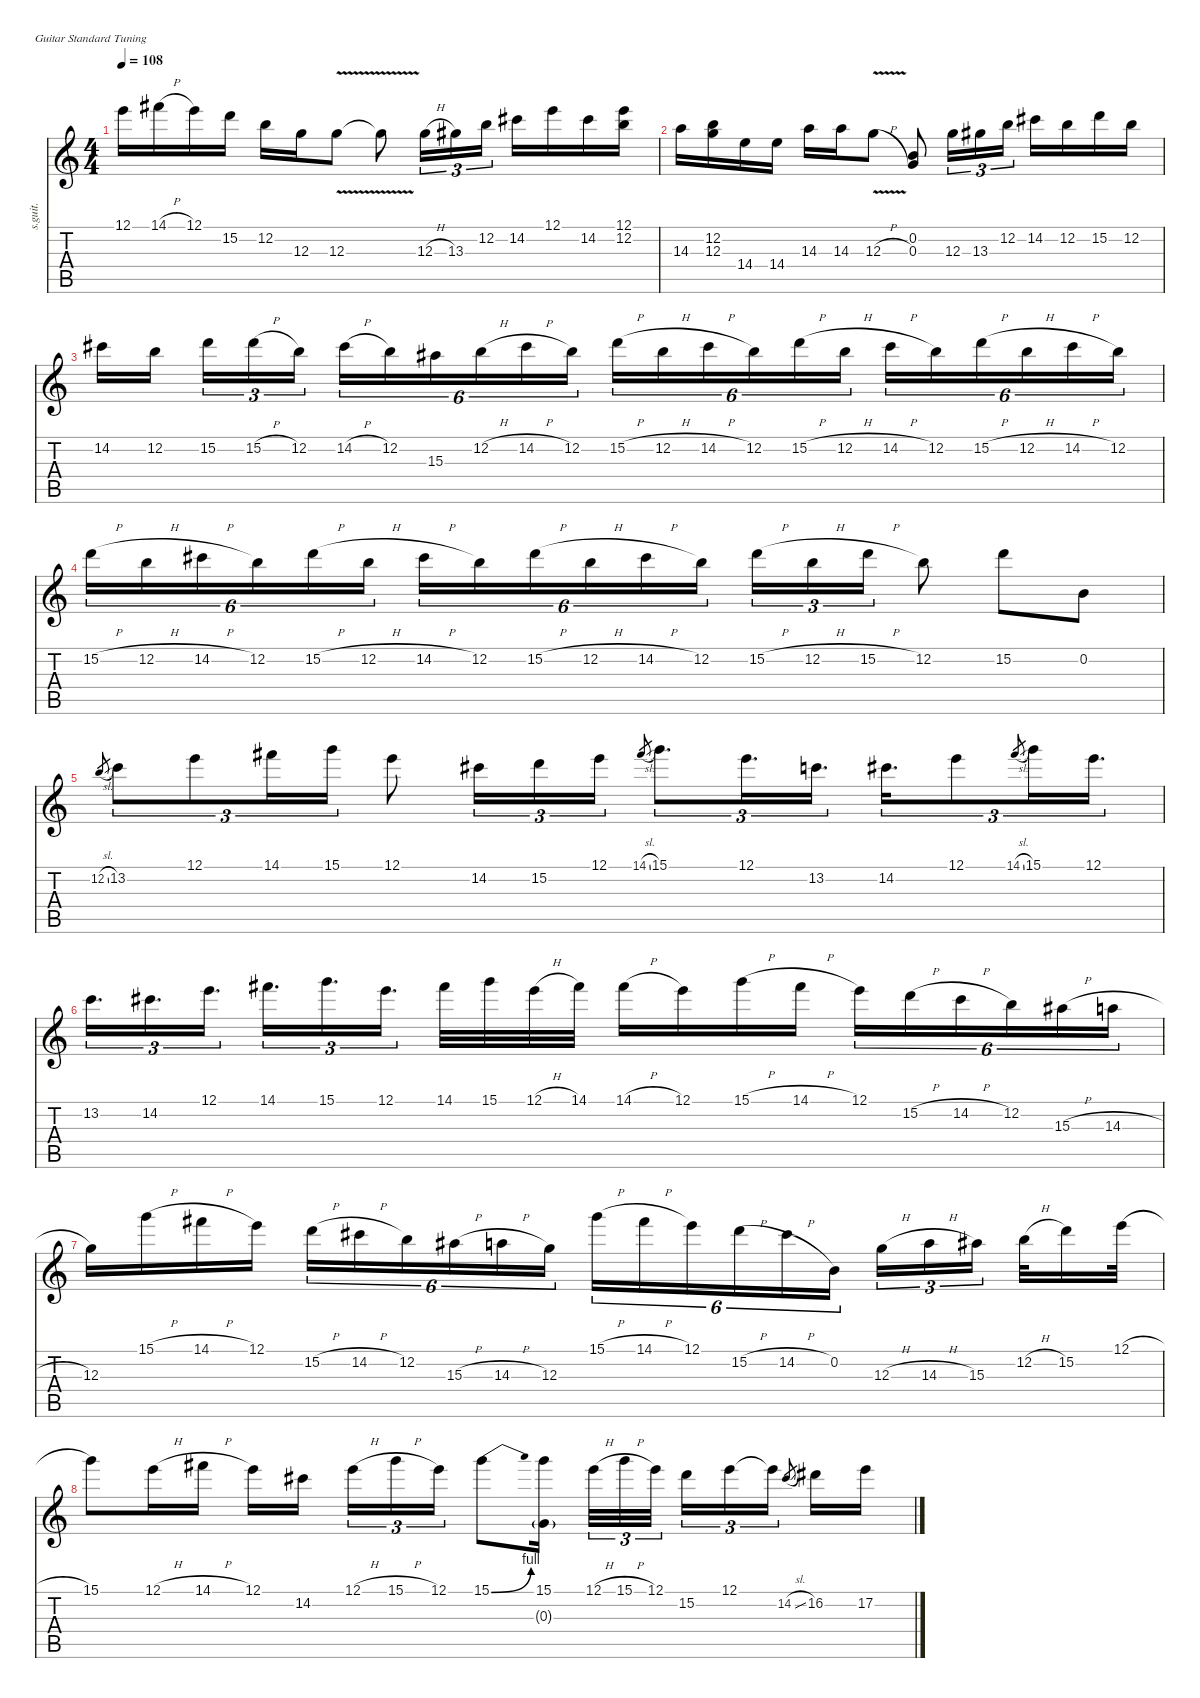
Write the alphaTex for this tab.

\defaultSystemsLayout 4
\hideDynamics
\bracketExtendMode nobrackets
\otherSystemsTrackNameOrientation horizontal
\track ("Overdub" "s.guit.") {instrument acousticguitarsteel}
\staff {score tabs}
\tuning (E4 B3 G3 D3 A2 E2)
\ts (4 4)
\tempo 108
\clef g2
\ks c
12.1.16{dy ff beam Down} 14.1{h acc #}.16{dy f beam Down} 12.1.16{beam Down} 15.2.16{beam Down} 12.2.16{beam Down} 12.3.16{beam Down} 12.3{v}.8{dy ff beam Down} 12.3{v t}.8{dy f beam Down} 12.3{h}.16{tu (3 2) beam Down} 13.3{acc #}.16{tu (3 2) beam Down} 12.2.16{tu (3 2) beam Down} 14.2{acc #}.16{beam Down} 12.1.16{beam Down} 14.2{acc #}.16{beam Down} (12.1 12.2).16{beam Down} |
14.3.16{beam Down} (12.2 12.3).16{beam Down} 14.4.16{beam Down} 14.4.16{beam Down} 14.3.16{beam Down} 14.3.16{beam Down} 12.3{v h}.8{dy ff beam Down} (0.2 0.3).8{dy mp beam Up} 12.3.16{tu (3 2) dy f beam Down} 13.3{acc #}.16{tu (3 2) beam Down} 12.2.16{tu (3 2) beam Down} 14.2{acc #}.16{beam Down} 12.2.16{beam Down} 15.2.16{beam Down} 12.2.16{beam Down} |
14.2{acc #}.16{beam Down} 12.2.16{beam Down} 15.2.16{tu (3 2) beam Down} 15.2{h}.16{tu (3 2) beam Down} 12.2.16{tu (3 2) beam Down} 14.2{h acc #}.16{tu (6 4) beam Down} 12.2.16{tu (6 4) beam Down} 15.3{acc #}.16{tu (6 4) beam Down} 12.2{h}.16{tu (6 4) beam Down} 14.2{h acc #}.16{tu (6 4) beam Down} 12.2.16{tu (6 4) beam Down} 15.2{h}.16{tu (6 4) beam Down} 12.2{h}.16{tu (6 4) beam Down} 14.2{h acc #}.16{tu (6 4) beam Down} 12.2.16{tu (6 4) beam Down} 15.2{h}.16{tu (6 4) beam Down} 12.2{h}.16{tu (6 4) beam Down} 14.2{h acc #}.16{tu (6 4) beam Down} 12.2.16{tu (6 4) beam Down} 15.2{h}.16{tu (6 4) beam Down} 12.2{h}.16{tu (6 4) beam Down} 14.2{h acc #}.16{tu (6 4) beam Down} 12.2.16{tu (6 4) beam Down} |
15.2{h}.16{tu (6 4) beam Down} 12.2{h}.16{tu (6 4) beam Down} 14.2{h acc #}.16{tu (6 4) beam Down} 12.2.16{tu (6 4) beam Down} 15.2{h}.16{tu (6 4) beam Down} 12.2{h}.16{tu (6 4) beam Down} 14.2{h acc #}.16{tu (6 4) beam Down} 12.2.16{tu (6 4) beam Down} 15.2{h}.16{tu (6 4) beam Down} 12.2{h}.16{tu (6 4) beam Down} 14.2{h acc #}.16{tu (6 4) beam Down} 12.2.16{tu (6 4) beam Down} 15.2{h}.16{tu (3 2) beam Down} 12.2{h}.16{tu (3 2) beam Down} 15.2{h}.16{tu (3 2) beam Down} 12.2.8{beam Down} 15.2.8{beam Down} 0.2.8{beam Down} |
12.2{sl}.8{gr dy mp beam Up} 13.2.8{tu (3 2) dy f beam Down} 12.1.8{tu (3 2) beam Down} 14.1{acc #}.16{tu (3 2) beam Down} 15.1.16{tu (3 2) beam Down} 12.1.8{beam Down} 14.2{acc #}.16{tu (3 2) beam Down} 15.2.16{tu (3 2) beam Down} 12.1.16{tu (3 2) beam Down} 14.1{sl acc #}.8{gr dy mp beam Up} 15.1.8{d tu (3 2) dy f beam Down} 12.1.16{d tu (3 2) beam Down} 13.2.16{d tu (3 2) beam Down} 14.2{acc #}.16{d tu (3 2) beam Down} 12.1.8{tu (3 2) beam Down} 14.1{sl acc #}.8{gr dy mp beam Up} 15.1.16{tu (3 2) dy f beam Down} 12.1.16{d tu (3 2) beam Down} |
13.2.16{d tu (3 2) beam Down} 14.2{acc #}.16{d tu (3 2) beam Down} 12.1.16{d tu (3 2) beam Down} 14.1{acc #}.16{d tu (3 2) beam Down} 15.1.16{d tu (3 2) beam Down} 12.1.16{d tu (3 2) beam Down} 14.1{acc #}.32{beam Down} 15.1.32{beam Down} 12.1{h}.32{beam Down} 14.1{acc #}.32{beam Down} 14.1{h acc #}.16{beam Down} 12.1.16{beam Down} 15.1{h}.16{beam Down} 14.1{h acc #}.16{beam Down} 12.1.16{tu (6 4) beam Down} 15.2{h}.16{tu (6 4) beam Down} 14.2{h acc #}.16{tu (6 4) beam Down} 12.2.16{tu (6 4) beam Down} 15.3{h acc #}.16{tu (6 4) beam Down} 14.3{h}.16{tu (6 4) beam Down} |
12.3.16{beam Down} 15.1{h}.16{beam Down} 14.1{h acc #}.16{beam Down} 12.1.16{beam Down} 15.2{h}.16{tu (6 4) beam Down} 14.2{h acc #}.16{tu (6 4) beam Down} 12.2.16{tu (6 4) beam Down} 15.3{h acc #}.16{tu (6 4) beam Down} 14.3{h}.16{tu (6 4) beam Down} 12.3.16{tu (6 4) beam Down} 15.1{h}.16{tu (6 4) beam Down} 14.1{h acc #}.16{tu (6 4) beam Down} 12.1.16{tu (6 4) beam Down} 15.2{h}.16{tu (6 4) beam Down} 14.2{h acc #}.16{tu (6 4) beam Down} 0.2.16{tu (6 4) beam Down} 12.3{h}.16{tu (3 2) beam Down} 14.3{h}.16{tu (3 2) beam Down} 15.3{acc #}.16{tu (3 2) beam Down} 12.2{h}.32{beam Down} 15.2.16{beam Down} 12.1{h}.32{beam Down} |
15.1.8{beam Down} 12.1{h}.16{beam Down} 14.1{h acc #}.16{beam Down} 12.1.16{beam Down} 14.2{acc #}.16{beam Down} 12.1{h}.16{tu (3 2) beam Down} 15.1{h}.16{tu (3 2) beam Down} 12.1.16{tu (3 2) beam Down} 15.1{be (bend 0 0 30 4)}.8{beam Down} (15.1 0.3{g}).16{beam Down} 12.1{h}.32{tu (3 2) beam Down} 15.1{h}.32{tu (3 2) beam Down} 12.1.32{tu (3 2) beam Down} 15.2.16{tu (3 2) beam Down} 12.1.16{tu (3 2) beam Down} 12.1{t}.16{tu (3 2) beam Down} 14.2{sl acc #}.8{gr dy mp beam Up} 16.2{acc #}.16{dy f beam Down} 17.2.16{beam Down}
